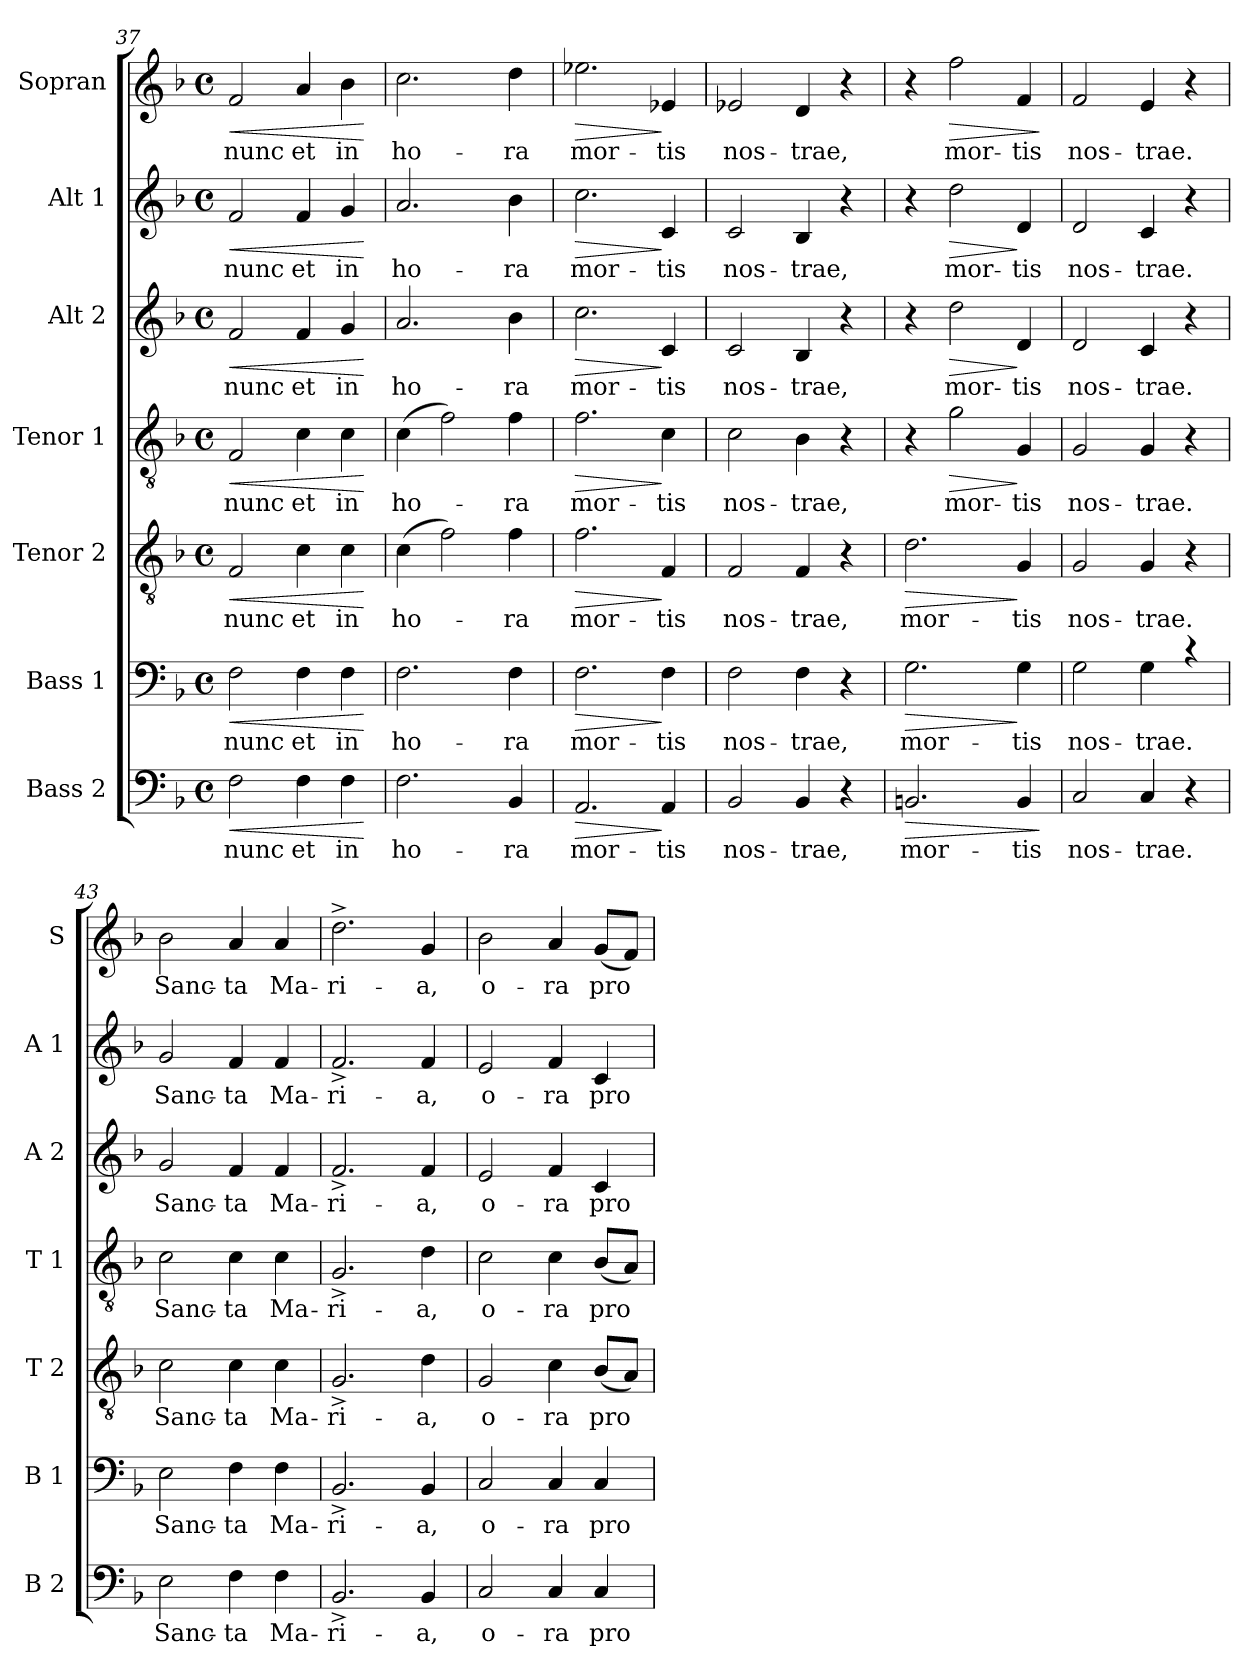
**kern	**text	**dynam	**kern	**text	**dynam	**kern	**text	**dynam	**kern	**text	**dynam	**kern	**text	**dynam	**kern	**text	**dynam	**kern	**text	**dynam
*part7	*part7	*part7	*part6	*part6	*part6	*part5	*part5	*part5	*part4	*part4	*part4	*part3	*part3	*part3	*part2	*part2	*part2	*part1	*part1	*part1
*staff7	*staff7	*staff7	*staff6	*staff6	*staff6	*staff5	*staff5	*staff5	*staff4	*staff4	*staff4	*staff3	*staff3	*staff3	*staff2	*staff2	*staff2	*staff1	*staff1	*staff1
*I"Bass 2	*	*	*I"Bass 1	*	*	*I"Tenor 2	*	*	*I"Tenor 1	*	*	*I"Alt 2	*	*	*I"Alt 1	*	*	*I"Sopran	*	*
*I'B 2	*	*	*I'B 1	*	*	*I'T 2	*	*	*I'T 1	*	*	*I'A 2	*	*	*I'A 1	*	*	*I'S	*	*
!!LO:PB:g=z
*clefF4	*	*	*clefF4	*	*	*clefGv2	*	*	*clefGv2	*	*	*clefG2	*	*	*clefG2	*	*	*clefG2	*	*
*k[b-]	*	*	*k[b-]	*	*	*k[b-]	*	*	*k[b-]	*	*	*k[b-]	*	*	*k[b-]	*	*	*k[b-]	*	*
*F:	*	*	*F:	*	*	*F:	*	*	*F:	*	*	*F:	*	*	*F:	*	*	*F:	*	*
*M4/4	*	*	*M4/4	*	*	*M4/4	*	*	*M4/4	*	*	*M4/4	*	*	*M4/4	*	*	*M4/4	*	*
*met(c)	*	*	*met(c)	*	*	*met(c)	*	*	*met(c)	*	*	*met(c)	*	*	*met(c)	*	*	*met(c)	*	*
=37	=37	=37	=37	=37	=37	=37	=37	=37	=37	=37	=37	=37	=37	=37	=37	=37	=37	=37	=37	=37
!	!LO:LY:b	!LO:HP:b	!	!LO:LY:b	!LO:HP:b	!	!LO:LY:b	!LO:HP:b	!	!LO:LY:b	!LO:HP:b	!	!LO:LY:b	!LO:HP:b	!	!LO:LY:b	!LO:HP:b	!	!LO:LY:b	!LO:HP:b
2F\	nunc	<	2F\	nunc	<	2F/	nunc	<	2F/	nunc	<	2f/	nunc	<	2f/	nunc	<	2f/	nunc	<
!	!LO:LY:b	!	!	!LO:LY:b	!	!	!LO:LY:b	!	!	!LO:LY:b	!	!	!LO:LY:b	!	!	!LO:LY:b	!	!	!LO:LY:b	!
4F\	et	.	4F\	et	.	4c\	et	.	4c\	et	.	4f/	et	.	4f/	et	.	4a/	et	.
!	!LO:LY:b	!	!	!LO:LY:b	!	!	!LO:LY:b	!	!	!LO:LY:b	!	!	!LO:LY:b	!	!	!LO:LY:b	!	!	!LO:LY:b	!
4F\	in	.	4F\	in	.	4c\	in	.	4c\	in	.	4g/	in	.	4g/	in	.	4b-\	in	.
.	.	[	.	.	[	.	.	[	.	.	[	.	.	[	.	.	[	.	.	[
=38	=38	=38	=38	=38	=38	=38	=38	=38	=38	=38	=38	=38	=38	=38	=38	=38	=38	=38	=38	=38
!	!LO:LY:b	!	!	!LO:LY:b	!	!	!LO:LY:b	!	!	!LO:LY:b	!	!	!LO:LY:b	!	!	!LO:LY:b	!	!	!LO:LY:b	!
2.F\	ho-	.	2.F\	ho-	.	(>4c\	ho-	.	(>4c\	ho-	.	2.a/	ho-	.	2.a/	ho-	.	2.cc\	ho-	.
.	.	.	.	.	.	2f\)	.	.	2f\)	.	.	.	.	.	.	.	.	.	.	.
!	!LO:LY:b	!	!	!LO:LY:b	!	!	!LO:LY:b	!	!	!LO:LY:b	!	!	!LO:LY:b	!	!	!LO:LY:b	!	!	!LO:LY:b	!
4BB-/	-ra	.	4F\	-ra	.	4f\	-ra	.	4f\	-ra	.	4b-\	-ra	.	4b-\	-ra	.	4dd\	-ra	.
=39	=39	=39	=39	=39	=39	=39	=39	=39	=39	=39	=39	=39	=39	=39	=39	=39	=39	=39	=39	=39
!	!LO:LY:b	!LO:HP:b	!	!LO:LY:b	!LO:HP:b	!	!LO:LY:b	!LO:HP:b	!	!LO:LY:b	!LO:HP:b	!	!LO:LY:b	!LO:HP:b	!	!LO:LY:b	!LO:HP:b	!	!LO:LY:b	!LO:HP:b
2.AA/	mor-	>	2.F\	mor-	>	2.f\	mor-	>	2.f\	mor-	>	2.cc\	mor-	>	2.cc\	mor-	>	2.ee-X\	mor-	>
!	!LO:LY:b	!	!	!LO:LY:b	!	!	!LO:LY:b	!	!	!LO:LY:b	!	!	!LO:LY:b	!	!	!LO:LY:b	!	!	!LO:LY:b	!
4AA/	-tis	]	4F\	-tis	]	4F/	-tis	]	4c\	-tis	]	4c/	-tis	]	4c/	-tis	]	4e-X/	-tis	]
=40	=40	=40	=40	=40	=40	=40	=40	=40	=40	=40	=40	=40	=40	=40	=40	=40	=40	=40	=40	=40
!	!LO:LY:b	!	!	!LO:LY:b	!	!	!LO:LY:b	!	!	!LO:LY:b	!	!	!LO:LY:b	!	!	!LO:LY:b	!	!	!LO:LY:b	!
2BB-/	nos-	.	2F\	nos-	.	2F/	nos-	.	2c\	nos-	.	2c/	nos-	.	2c/	nos-	.	2e-X/	nos-	.
!	!LO:LY:b	!	!	!LO:LY:b	!	!	!LO:LY:b	!	!	!LO:LY:b	!	!	!LO:LY:b	!	!	!LO:LY:b	!	!	!LO:LY:b	!
4BB-/	-trae,	.	4F\	-trae,	.	4F/	-trae,	.	4B-\	-trae,	.	4B-/	-trae,	.	4B-/	-trae,	.	4d/	-trae,	.
4r	.	.	4r	.	.	4r	.	.	4r	.	.	4r	.	.	4r	.	.	4r	.	.
=41	=41	=41	=41	=41	=41	=41	=41	=41	=41	=41	=41	=41	=41	=41	=41	=41	=41	=41	=41	=41
!	!LO:LY:b	!LO:HP:b	!	!LO:LY:b	!LO:HP:b	!	!LO:LY:b	!LO:HP:b	!	!	!	!	!	!	!	!	!	!	!	!
2.BBn/	mor-	>	2.G\	mor-	>	2.d\	mor-	>	4r	.	.	4r	.	.	4r	.	.	4r	.	.
!	!	!	!	!	!	!	!	!	!	!LO:LY:b	!LO:HP:b	!	!LO:LY:b	!LO:HP:b	!	!LO:LY:b	!LO:HP:b	!	!LO:LY:b	!LO:HP:b
.	.	.	.	.	.	.	.	.	2g\	mor-	>	2dd\	mor-	>	2dd\	mor-	>	2ff\	mor-	>
!	!LO:LY:b	!	!	!LO:LY:b	!	!	!LO:LY:b	!	!	!LO:LY:b	!	!	!LO:LY:b	!	!	!LO:LY:b	!	!	!LO:LY:b	!
4BB/	-tis	.	4G\	-tis	]	4G/	-tis	]	4G/	-tis	]	4d/	-tis	]	4d/	-tis	]	4f/	-tis	.
.	.	]	.	.	.	.	.	.	.	.	.	.	.	.	.	.	.	.	.	]
=42	=42	=42	=42	=42	=42	=42	=42	=42	=42	=42	=42	=42	=42	=42	=42	=42	=42	=42	=42	=42
!	!LO:LY:b	!	!	!LO:LY:b	!	!	!LO:LY:b	!	!	!LO:LY:b	!	!	!LO:LY:b	!	!	!LO:LY:b	!	!	!LO:LY:b	!
2C/	nos-	.	2G\	nos-	.	2G/	nos-	.	2G/	nos-	.	2d/	nos-	.	2d/	nos-	.	2f/	nos-	.
!	!LO:LY:b	!	!	!LO:LY:b	!	!	!LO:LY:b	!	!	!LO:LY:b	!	!	!LO:LY:b	!	!	!LO:LY:b	!	!	!LO:LY:b	!
4C/	-trae.	.	4G\	-trae.	.	4G/	-trae.	.	4G/	-trae.	.	4c/	-trae.	.	4c/	-trae.	.	4e/	-trae.	.
4r	.	.	4rc	.	.	4r	.	.	4r	.	.	4r	.	.	4r	.	.	4r	.	.
!!LO:LB:g=z
=43	=43	=43	=43	=43	=43	=43	=43	=43	=43	=43	=43	=43	=43	=43	=43	=43	=43	=43	=43	=43
!	!LO:LY:b	!	!	!LO:LY:b	!	!	!LO:LY:b	!	!	!LO:LY:b	!	!	!LO:LY:b	!	!	!LO:LY:b	!	!	!LO:LY:b	!
2E\	Sanc-	.	2E\	Sanc-	.	2c\	Sanc-	.	2c\	Sanc-	.	2g/	Sanc-	.	2g/	Sanc-	.	2b-\	Sanc-	.
!	!LO:LY:b	!	!	!LO:LY:b	!	!	!LO:LY:b	!	!	!LO:LY:b	!	!	!LO:LY:b	!	!	!LO:LY:b	!	!	!LO:LY:b	!
4F\	-ta	.	4F\	-ta	.	4c\	-ta	.	4c\	-ta	.	4f/	-ta	.	4f/	-ta	.	4a/	-ta	.
!	!LO:LY:b	!	!	!LO:LY:b	!	!	!LO:LY:b	!	!	!LO:LY:b	!	!	!LO:LY:b	!	!	!LO:LY:b	!	!	!LO:LY:b	!
4F\	Ma-	.	4F\	Ma-	.	4c\	Ma-	.	4c\	Ma-	.	4f/	Ma-	.	4f/	Ma-	.	4a/	Ma-	.
=44	=44	=44	=44	=44	=44	=44	=44	=44	=44	=44	=44	=44	=44	=44	=44	=44	=44	=44	=44	=44
!	!LO:LY:b	!	!	!LO:LY:b	!	!	!LO:LY:b	!	!	!LO:LY:b	!	!	!LO:LY:b	!	!	!LO:LY:b	!	!	!LO:LY:b	!
2.BB-^/	-ri-	.	2.BB-^/	-ri-	.	2.G^/	-ri-	.	2.G^/	-ri-	.	2.f^/	-ri-	.	2.f^/	-ri-	.	2.dd^\	-ri-	.
!	!LO:LY:b	!	!	!LO:LY:b	!	!	!LO:LY:b	!	!	!LO:LY:b	!	!	!LO:LY:b	!	!	!LO:LY:b	!	!	!LO:LY:b	!
4BB-/	-a,	.	4BB-/	-a,	.	4d\	-a,	.	4d\	-a,	.	4f/	-a,	.	4f/	-a,	.	4g/	-a,	.
=45	=45	=45	=45	=45	=45	=45	=45	=45	=45	=45	=45	=45	=45	=45	=45	=45	=45	=45	=45	=45
!	!LO:LY:b	!	!	!LO:LY:b	!	!	!LO:LY:b	!	!	!LO:LY:b	!	!	!LO:LY:b	!	!	!LO:LY:b	!	!	!LO:LY:b	!
2C/	o-	.	2C/	o-	.	2G/	o-	.	2c\	o-	.	2e/	o-	.	2e/	o-	.	2b-\	o-	.
!	!LO:LY:b	!	!	!LO:LY:b	!	!	!LO:LY:b	!	!	!LO:LY:b	!	!	!LO:LY:b	!	!	!LO:LY:b	!	!	!LO:LY:b	!
4C/	-ra	.	4C/	-ra	.	4c\	-ra	.	4c\	-ra	.	4f/	-ra	.	4f/	-ra	.	4a/	-ra	.
!	!LO:LY:b	!	!	!LO:LY:b	!	!	!LO:LY:b	!	!	!LO:LY:b	!	!	!LO:LY:b	!	!	!LO:LY:b	!	!	!LO:LY:b	!
4C/	pro	.	4C/	pro	.	(8B-/L	pro	.	(8B-/L	pro	.	4c/	pro	.	4c/	pro	.	(8g/L	pro	.
.	.	.	.	.	.	8A/J)	.	.	8A/J)	.	.	.	.	.	.	.	.	8f/J)	.	.
=	=	=	=	=	=	=	=	=	=	=	=	=	=	=	=	=	=	=	=	=
*-	*-	*-	*-	*-	*-	*-	*-	*-	*-	*-	*-	*-	*-	*-	*-	*-	*-	*-	*-	*-
